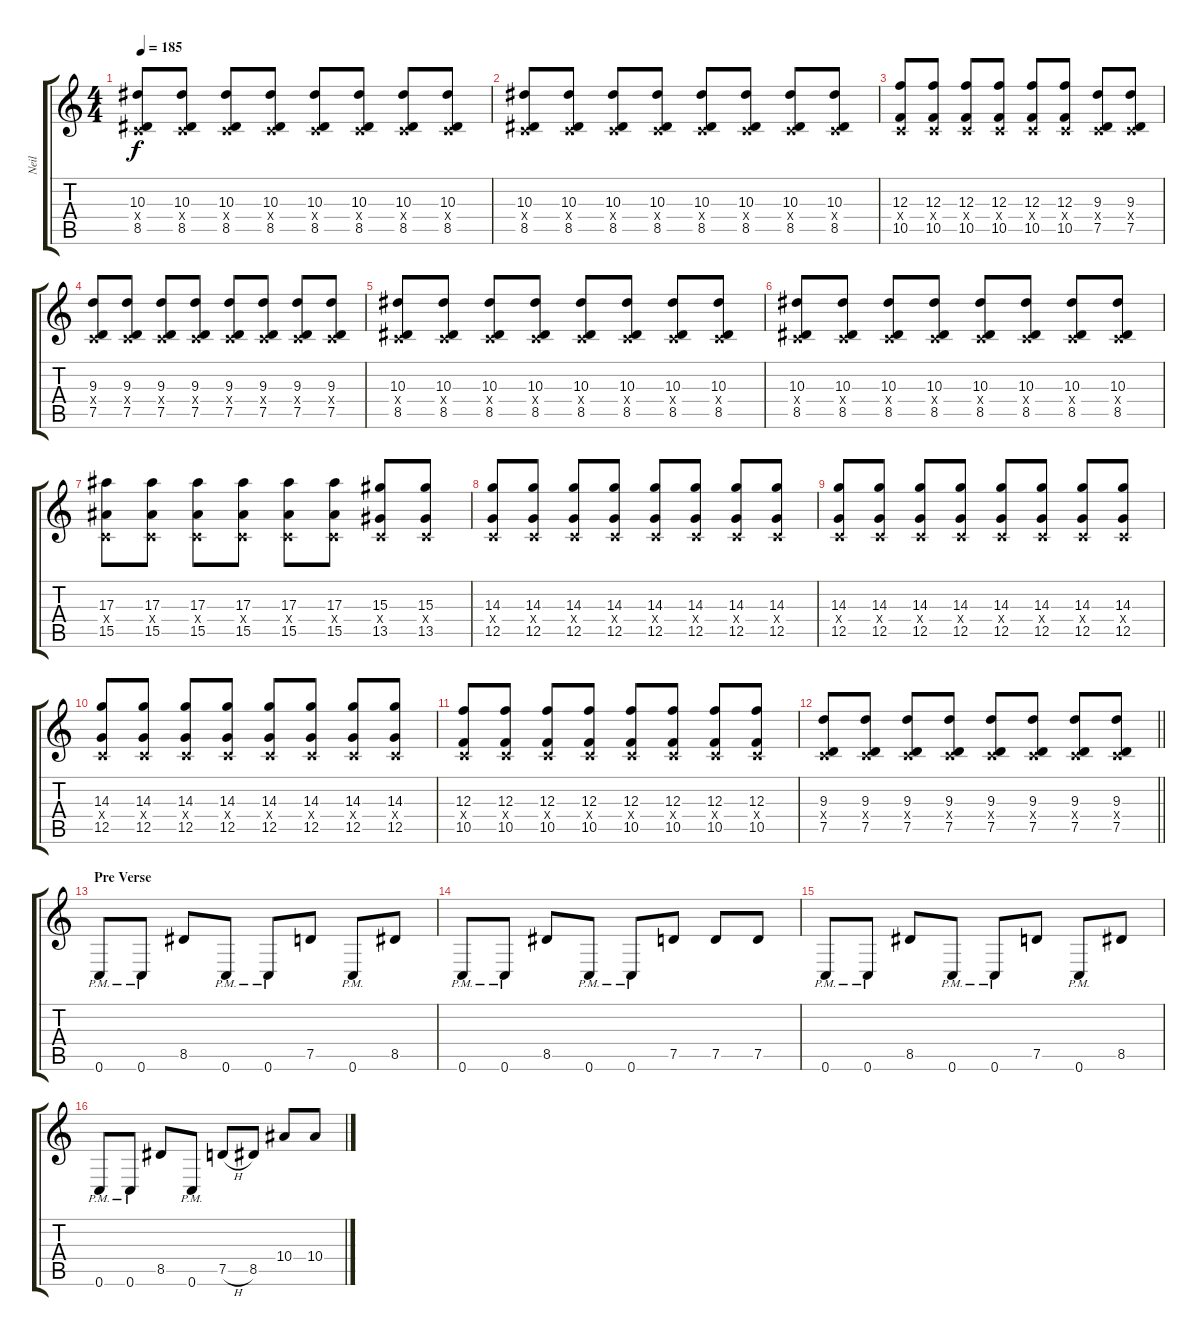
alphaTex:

\track ("Neil" "Neil") {instrument distortionguitar}
\staff {score tabs}
\tuning (D4 A3 F3 C3 G2 C2) {hide}
\ts (4 4)
\tempo 185
\clef g2
\ks c
(10.3 0.4{x} 8.5).8{dy f} (10.3 0.4{x} 8.5).8 (10.3 0.4{x} 8.5).8 (10.3 0.4{x} 8.5).8 (10.3 0.4{x} 8.5).8 (10.3 0.4{x} 8.5).8 (10.3 0.4{x} 8.5).8 (10.3 0.4{x} 8.5).8 |
(10.3 0.4{x} 8.5).8 (10.3 0.4{x} 8.5).8 (10.3 0.4{x} 8.5).8 (10.3 0.4{x} 8.5).8 (10.3 0.4{x} 8.5).8 (10.3 0.4{x} 8.5).8 (10.3 0.4{x} 8.5).8 (10.3 0.4{x} 8.5).8 |
(12.3 0.4{x} 10.5).8 (12.3 0.4{x} 10.5).8 (12.3 0.4{x} 10.5).8 (12.3 0.4{x} 10.5).8 (12.3 0.4{x} 10.5).8 (12.3 0.4{x} 10.5).8 (9.3 0.4{x} 7.5).8 (9.3 0.4{x} 7.5).8 |
(9.3 0.4{x} 7.5).8 (9.3 0.4{x} 7.5).8 (9.3 0.4{x} 7.5).8 (9.3 0.4{x} 7.5).8 (9.3 0.4{x} 7.5).8 (9.3 0.4{x} 7.5).8 (9.3 0.4{x} 7.5).8 (9.3 0.4{x} 7.5).8 |
(10.3 0.4{x} 8.5).8 (10.3 0.4{x} 8.5).8 (10.3 0.4{x} 8.5).8 (10.3 0.4{x} 8.5).8 (10.3 0.4{x} 8.5).8 (10.3 0.4{x} 8.5).8 (10.3 0.4{x} 8.5).8 (10.3 0.4{x} 8.5).8 |
(10.3 0.4{x} 8.5).8 (10.3 0.4{x} 8.5).8 (10.3 0.4{x} 8.5).8 (10.3 0.4{x} 8.5).8 (10.3 0.4{x} 8.5).8 (10.3 0.4{x} 8.5).8 (10.3 0.4{x} 8.5).8 (10.3 0.4{x} 8.5).8 |
(17.3 0.4{x} 15.5).8 (17.3 0.4{x} 15.5).8 (17.3 0.4{x} 15.5).8 (17.3 0.4{x} 15.5).8 (17.3 0.4{x} 15.5).8 (17.3 0.4{x} 15.5).8 (15.3 0.4{x} 13.5).8 (15.3 0.4{x} 13.5).8 |
(14.3 0.4{x} 12.5).8 (14.3 0.4{x} 12.5).8 (14.3 0.4{x} 12.5).8 (14.3 0.4{x} 12.5).8 (14.3 0.4{x} 12.5).8 (14.3 0.4{x} 12.5).8 (14.3 0.4{x} 12.5).8 (14.3 0.4{x} 12.5).8 |
(14.3 0.4{x} 12.5).8 (14.3 0.4{x} 12.5).8 (14.3 0.4{x} 12.5).8 (14.3 0.4{x} 12.5).8 (14.3 0.4{x} 12.5).8 (14.3 0.4{x} 12.5).8 (14.3 0.4{x} 12.5).8 (14.3 0.4{x} 12.5).8 |
(14.3 0.4{x} 12.5).8 (14.3 0.4{x} 12.5).8 (14.3 0.4{x} 12.5).8 (14.3 0.4{x} 12.5).8 (14.3 0.4{x} 12.5).8 (14.3 0.4{x} 12.5).8 (14.3 0.4{x} 12.5).8 (14.3 0.4{x} 12.5).8 |
(12.3 0.4{x} 10.5).8 (12.3 0.4{x} 10.5).8 (12.3 0.4{x} 10.5).8 (12.3 0.4{x} 10.5).8 (12.3 0.4{x} 10.5).8 (12.3 0.4{x} 10.5).8 (12.3 0.4{x} 10.5).8 (12.3 0.4{x} 10.5).8 |
\barLineRight lightlight
(9.3 0.4{x} 7.5).8 (9.3 0.4{x} 7.5).8 (9.3 0.4{x} 7.5).8 (9.3 0.4{x} 7.5).8 (9.3 0.4{x} 7.5).8 (9.3 0.4{x} 7.5).8 (9.3 0.4{x} 7.5).8 (9.3 0.4{x} 7.5).8 |
\section ("" "Pre Verse")
0.6{pm}.8 0.6{pm}.8 8.5.8 0.6{pm}.8 0.6{pm}.8 7.5.8 0.6{pm}.8 8.5.8 |
0.6{pm}.8 0.6{pm}.8 8.5.8 0.6{pm}.8 0.6{pm}.8 7.5.8 7.5.8 7.5.8 |
0.6{pm}.8 0.6{pm}.8 8.5.8 0.6{pm}.8 0.6{pm}.8 7.5.8 0.6{pm}.8 8.5.8 |
0.6{pm}.8 0.6{pm}.8 8.5.8 0.6{pm}.8 7.5{h}.8 8.5.8 10.4.8 10.4.8
